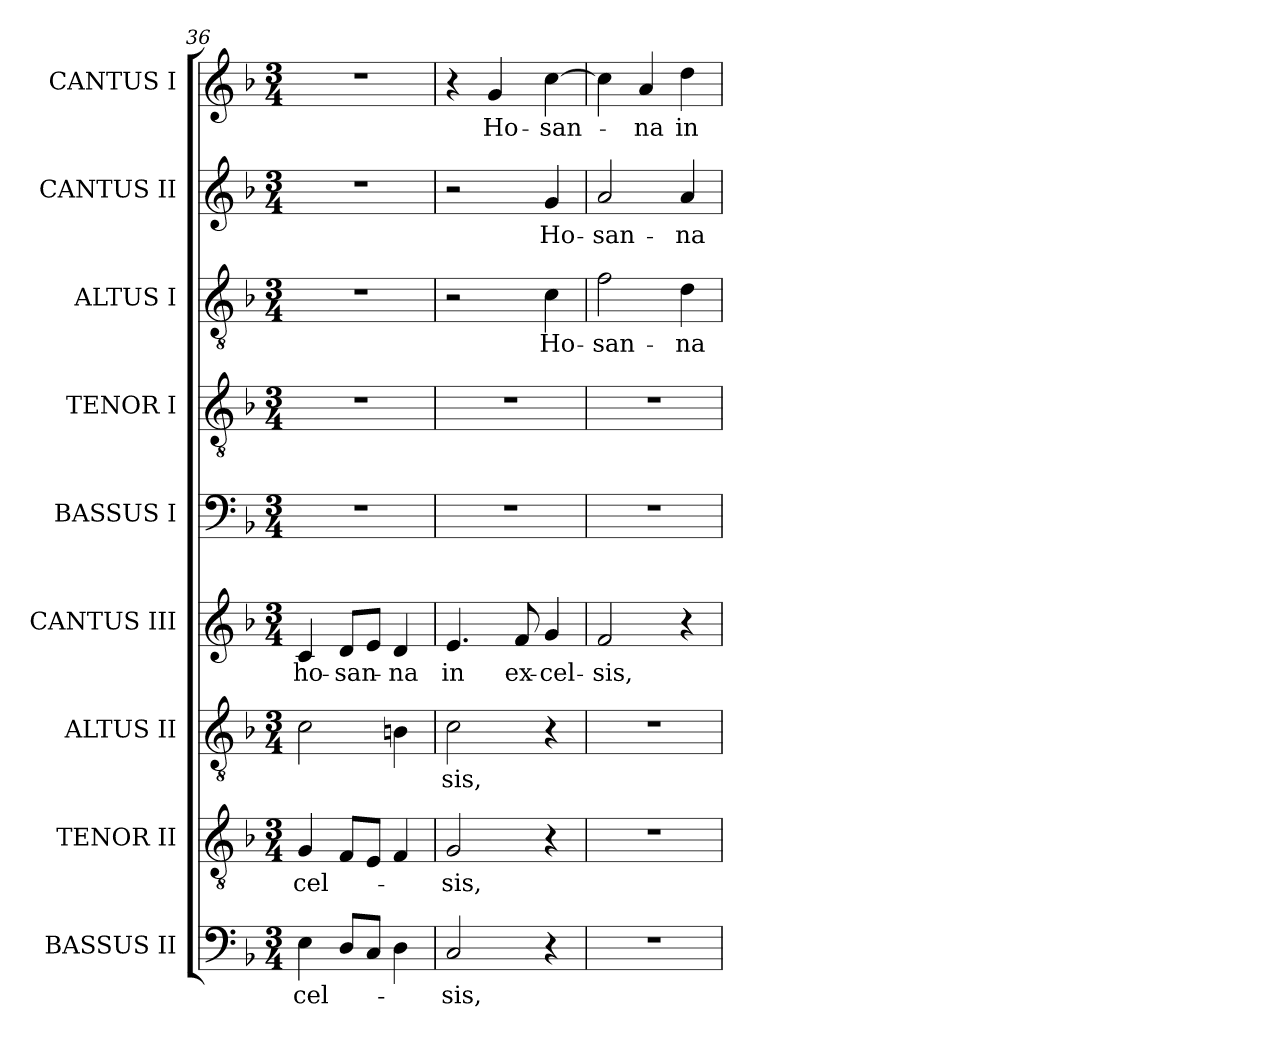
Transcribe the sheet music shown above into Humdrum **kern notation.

**kern	**text	**kern	**text	**kern	**text	**kern	**text	**kern	**kern	**kern	**text	**kern	**text	**kern	**text
*part9	*part9	*part8	*part8	*part7	*part7	*part6	*part6	*part5	*part4	*part3	*part3	*part2	*part2	*part1	*part1
*staff9	*staff9	*staff8	*staff8	*staff7	*staff7	*staff6	*staff6	*staff5	*staff4	*staff3	*staff3	*staff2	*staff2	*staff1	*staff1
*I"BASSUS II	*	*I"TENOR II	*	*I"ALTUS II	*	*I"CANTUS III	*	*I"BASSUS I	*I"TENOR I	*I"ALTUS I	*	*I"CANTUS II	*	*I"CANTUS I	*
*I'B. II	*	*I'T. II	*	*I'A. II	*	*I'C. III	*	*I'B. I	*I'T. I	*I'A. I	*	*I'C. II	*	*I'C. I	*
*clefF4	*	*clefGv2	*	*clefGv2	*	*clefG2	*	*clefF4	*clefGv2	*clefGv2	*	*clefG2	*	*clefG2	*
*	*	*ITrd7c12	*	*ITrd7c12	*	*	*	*	*ITrd7c12	*ITrd7c12	*	*	*	*	*
*k[b-]	*	*k[b-]	*	*k[b-]	*	*k[b-]	*	*k[b-]	*k[b-]	*k[b-]	*	*k[b-]	*	*k[b-]	*
*F:	*	*F:	*	*F:	*	*F:	*	*F:	*F:	*F:	*	*F:	*	*F:	*
*M3/4	*	*M3/4	*	*M3/4	*	*M3/4	*	*M3/4	*M3/4	*M3/4	*	*M3/4	*	*M3/4	*
=36	=36	=36	=36	=36	=36	=36	=36	=36	=36	=36	=36	=36	=36	=36	=36
!	!LO:LY:b:color=#000000	!	!	!	!	!	!	!	!	!	!	!	!	!	!
!	!	!	!LO:LY:b:color=#000000	!	!	!	!	!	!	!	!	!	!	!	!
!	!	!	!	!	!	!	!LO:LY:b:color=#000000	!LO:N:vis=1	!LO:N:vis=1	!LO:N:vis=1	!	!LO:N:vis=1	!	!LO:N:vis=1	!
4Ei\	-cel-	4GGi/	-cel-	2Ci\	.	4ci/	ho-	2.r	2.r	2.r	.	2.r	.	2.r	.
!	!	!	!	!	!	!	!LO:LY:b:color=#000000	!	!	!	!	!	!	!	!
8Di/L	.	8FFi/L	.	.	.	8di/L	-san-	.	.	.	.	.	.	.	.
8Ci/J	.	8EEi/J	.	.	.	8ei/J	.	.	.	.	.	.	.	.	.
!	!	!	!	!	!	!	!LO:LY:b:color=#000000	!	!	!	!	!	!	!	!
4Di\	.	4FFi/	.	4BBni\	.	4di/	-na	.	.	.	.	.	.	.	.
!!LO:PB:g=z
=37	=37	=37	=37	=37	=37	=37	=37	=37	=37	=37	=37	=37	=37	=37	=37
!	!LO:LY:b:color=#000000	!	!	!	!	!	!	!	!	!	!	!	!	!	!
!	!	!	!LO:LY:b:color=#000000	!	!	!	!	!	!	!	!	!	!	!	!
!	!	!	!	!	!LO:LY:b:color=#000000	!	!	!	!	!	!	!	!	!	!
!	!	!	!	!	!	!	!LO:LY:b:color=#000000	!LO:N:vis=1	!LO:N:vis=1	!	!	!	!	!	!
2Ci/	-sis,	2GGi/	-sis,	2Ci\	-sis,	4.ei/	in	2.r	2.r	2r	.	2r	.	4r	.
!	!	!	!	!	!	!	!	!	!	!	!	!	!	!	!LO:LY:b:color=#000000
.	.	.	.	.	.	.	.	.	.	.	.	.	.	4gi/	Ho-
!	!	!	!	!	!	!	!LO:LY:b:color=#000000	!	!	!	!	!	!	!	!
.	.	.	.	.	.	8fi/	ex-	.	.	.	.	.	.	.	.
!	!	!	!	!	!	!	!LO:LY:b:color=#000000	!	!	!	!	!	!	!	!
!	!	!	!	!	!	!	!	!	!	!	!LO:LY:b:color=#000000	!	!	!	!
!	!	!	!	!	!	!	!	!	!	!	!	!	!LO:LY:b:color=#000000	!	!
!	!	!	!	!	!	!	!	!	!	!	!	!	!	!	!LO:LY:b:color=#000000
4r	.	4r	.	4r	.	4gi/	-cel-	.	.	4Ci\	Ho-	4gi/	Ho-	[>4cci\	-san-
=38	=38	=38	=38	=38	=38	=38	=38	=38	=38	=38	=38	=38	=38	=38	=38
!LO:N:vis=1	!	!LO:N:vis=1	!	!LO:N:vis=1	!	!	!	!	!	!	!	!	!	!	!
!	!	!	!	!	!	!	!LO:LY:b:color=#000000	!LO:N:vis=1	!LO:N:vis=1	!	!	!	!	!	!
!	!	!	!	!	!	!	!	!	!	!	!LO:LY:b:color=#000000	!	!	!	!
!	!	!	!	!	!	!	!	!	!	!	!	!	!LO:LY:b:color=#000000	!	!
2.r	.	2.r	.	2.r	.	2fi/	-sis,	2.r	2.r	2Fi\	-san-	2ai/	-san-	4cci\]	.
!	!	!	!	!	!	!	!	!	!	!	!	!	!	!	!LO:LY:b:color=#000000
.	.	.	.	.	.	.	.	.	.	.	.	.	.	4ai/	-na
!	!	!	!	!	!	!	!	!	!	!	!LO:LY:b:color=#000000	!	!	!	!
!	!	!	!	!	!	!	!	!	!	!	!	!	!LO:LY:b:color=#000000	!	!
!	!	!	!	!	!	!	!	!	!	!	!	!	!	!	!LO:LY:b:color=#000000
.	.	.	.	.	.	4r	.	.	.	4Di\	-na	4ai/	-na	4ddi\	in
=	=	=	=	=	=	=	=	=	=	=	=	=	=	=	=
*-	*-	*-	*-	*-	*-	*-	*-	*-	*-	*-	*-	*-	*-	*-	*-
